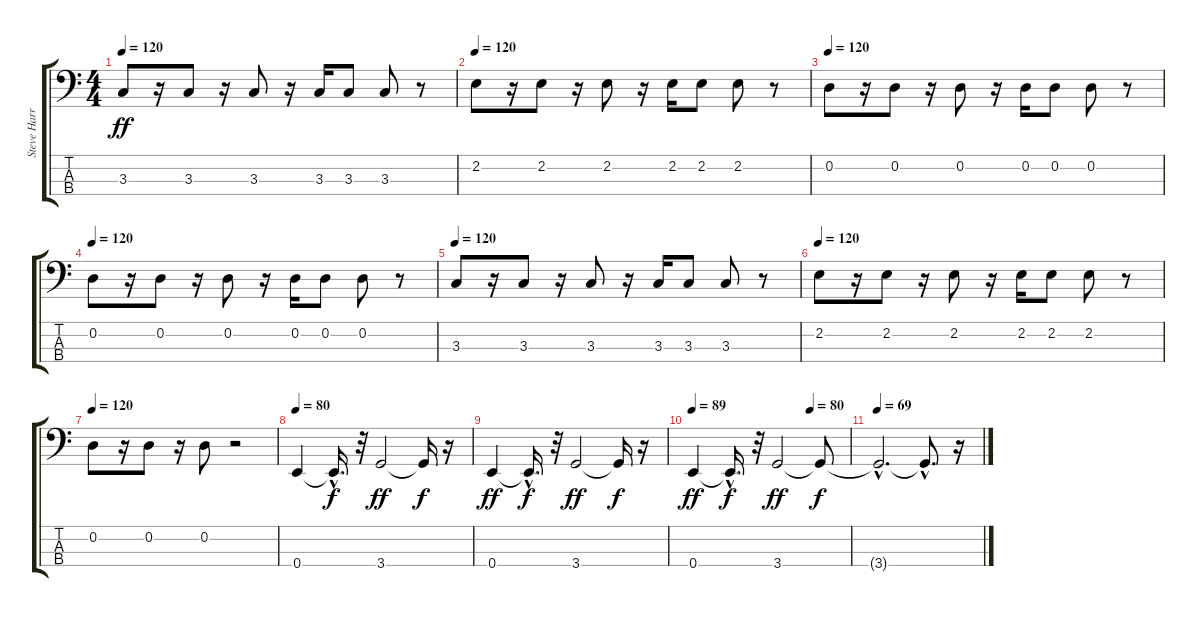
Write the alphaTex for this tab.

\track ("Steve Harris" "Steve Harr") {instrument electricbassfinger}
\staff {score tabs}
\tuning (G2 D2 A1 E1) {hide}
\ts (4 4)
\tempo 120
\clef f4
\ks c
3.3.8{dy ff} r.16 3.3.8 r.16 3.3.8 r.16 3.3.16 3.3.8 3.3.8 r.8 |
\tempo 120
2.2.8 r.16 2.2.8 r.16 2.2.8 r.16 2.2.16 2.2.8 2.2.8 r.8 |
\tempo 120
0.2.8 r.16 0.2.8 r.16 0.2.8 r.16 0.2.16 0.2.8 0.2.8 r.8 |
\tempo 120
0.2.8 r.16 0.2.8 r.16 0.2.8 r.16 0.2.16 0.2.8 0.2.8 r.8 |
\tempo 120
3.3.8 r.16 3.3.8 r.16 3.3.8 r.16 3.3.16 3.3.8 3.3.8 r.8 |
\tempo 120
2.2.8 r.16 2.2.8 r.16 2.2.8 r.16 2.2.16 2.2.8 2.2.8 r.8 |
\tempo 120
0.2.8 r.16 0.2.8 r.16 0.2.8 r.2 |
\tempo 104
\tempo 80
0.4.4 0.4{hac t}.16{d dy f} r.32 3.4.2{dy ff} 3.4{t}.16{dy f} r.16 |
0.4.4{dy ff} 0.4{hac t}.16{d dy f} r.32 3.4.2{dy ff} 3.4{t}.16{dy f} r.16 |
\tempo 89
\tempo (80 0.75)
0.4.4{dy ff} 0.4{hac t}.16{d dy f} r.32 3.4.2{dy ff} 3.4{t}.8{dy f} |
\tempo 69
3.4{hac t}.2{d} 3.4{hac t}.8{d} r.16
